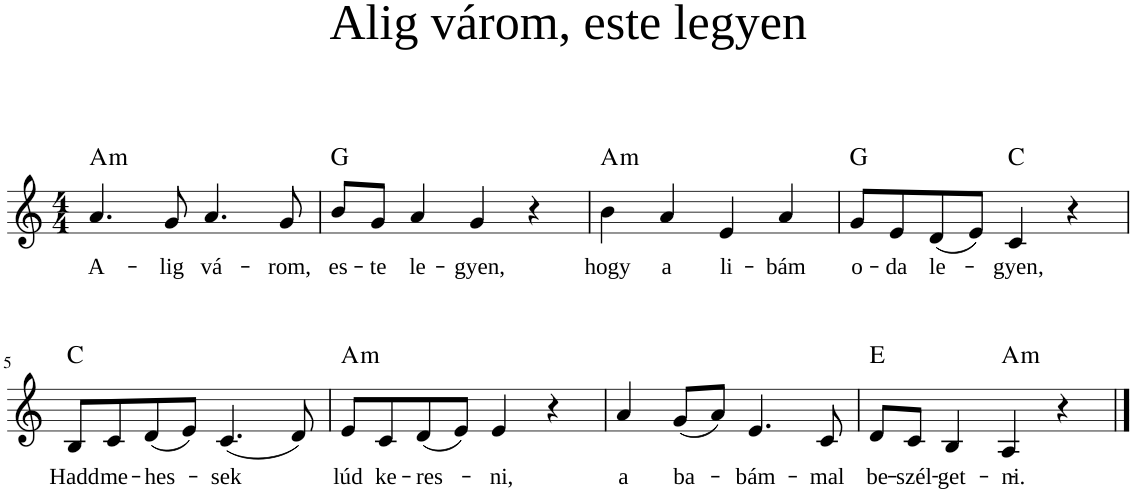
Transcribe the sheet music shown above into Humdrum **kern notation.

**kern	**text	**harte
*part1	*part1	*part1
*staff1	*staff1	*
*I"Piano	*	*
*I'Pno	*	*
*clefG2	*	*
*k[]	*	*
*M4/4	*	*
=1	=1	=1
!	!LO:LY:b	!LO:H:kt=m
4.a/	A-	A:min
!	!LO:LY:b	!
8g/	-lig	.
!	!LO:LY:b	!
4.a/	vá-	.
!	!LO:LY:b	!
8g/	rom,	.
=2	=2	=2
!	!LO:LY:b	!LO:H:kt=N.C.
8b/L	es-	N
!	!LO:LY:b	!
8g/J	-te	.
!	!LO:LY:b	!
4a/	le-	.
!	!LO:LY:b	!
4g/	-gyen,	.
4r	.	.
=3	=3	=3
!	!LO:LY:b	!LO:H:kt=m
4b\	hogy	A:min
!	!LO:LY:b	!
4a/	a	.
!	!LO:LY:b	!
4e/	li-	.
!	!LO:LY:b	!
4a/	-bám	.
=4	=4	=4
!	!LO:LY:b	!LO:H:kt=N.C.
8g/L	o-	N
!	!LO:LY:b	!
8e/	-da	.
!	!LO:LY:b	!
(8d/	le-	.
8e/J)	.	.
!	!LO:LY:b	!LO:H:kt=N.C.
4c/	-gyen,	N
4r	.	.
!!LO:LB:g=z
=5	=5	=5
!	!LO:LY:b	!LO:H:kt=N.C.
8B/L	Hadd	N
!	!LO:LY:b	!
8c/	me-	.
!	!LO:LY:b	!
(8d/	-hes-	.
8e/J)	.	.
!	!LO:LY:b	!
(4.c/	-sek	.
8d/)	.	.
=6	=6	=6
!	!LO:LY:b	!LO:H:kt=m
8e/L	lúd	A:min
!	!LO:LY:b	!
8c/	ke-	.
!	!LO:LY:b	!
(8d/	-res-	.
8e/J)	.	.
!	!LO:LY:b	!
4e/	-ni,	.
4r	.	.
=7	=7	=7
!	!LO:LY:b	!
4a/	a	.
!	!LO:LY:b	!
(8g/L	ba-	.
8a/J)	.	.
!	!LO:LY:b	!
4.e/	-bám-	.
!	!LO:LY:b	!
8c/	-mal	.
=8	=8	=8
!	!LO:LY:b	!LO:H:kt=N.C.
8d/L	be-	N
!	!LO:LY:b	!
8c/J	-szél-	.
!	!LO:LY:b	!
4B/	-get-	.
!	!LO:LY:b	!LO:H:kt=m
4A/	-ni.-	A:min
4r	.	.
==	==	==
*-	*-	*-
